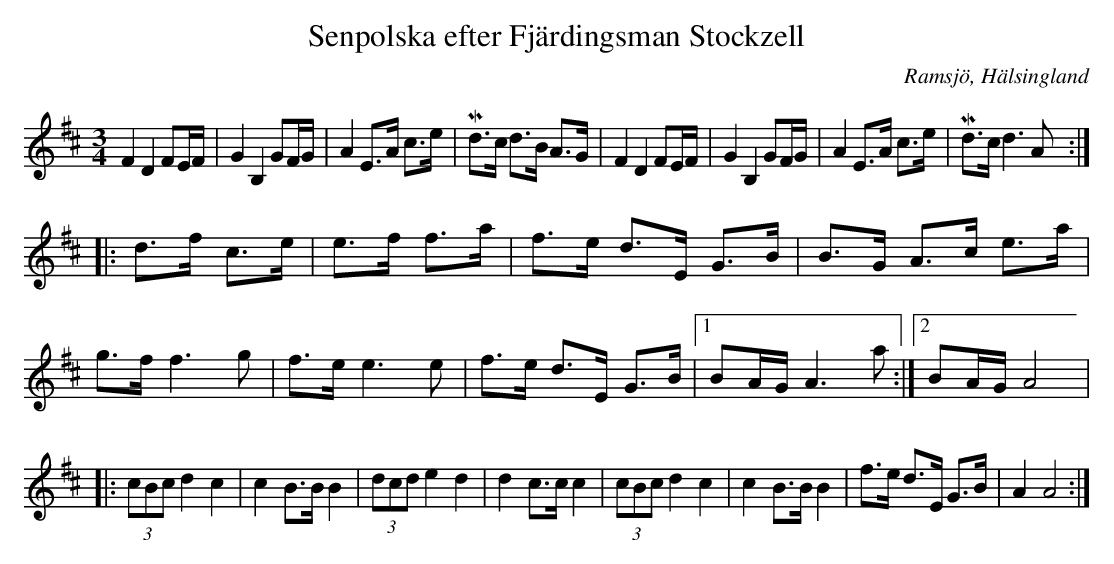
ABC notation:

X:1
T: Senpolska efter Fjärdingsman Stockzell
O: Ramsjö, Hälsingland
M:3/4
L:1/8
K:D
F2 D2 FE/F/|G2 B,2 GF/G/| A2 E>A c>e|Md>c d>B A>G|F2 D2 FE/F/|G2 B,2 GF/G/| A2 E>A c>e|Md>c d2>A2:|
|:d>f c>e|e>f f>a|f>e d>E G>B|B>G A>c e>a|g>f f2>g2|f>e e2>e2|f>e d>E G>B|1 BA/G/ A2>a2:|2 BA/G/ A4|
|:(3cBc d2 c2|c2 B>B B2|(3dcd e2 d2|d2 c>c c2|(3cBc d2 c2|c2 B>B B2|f>e d>E G>B|A2 A4:|
